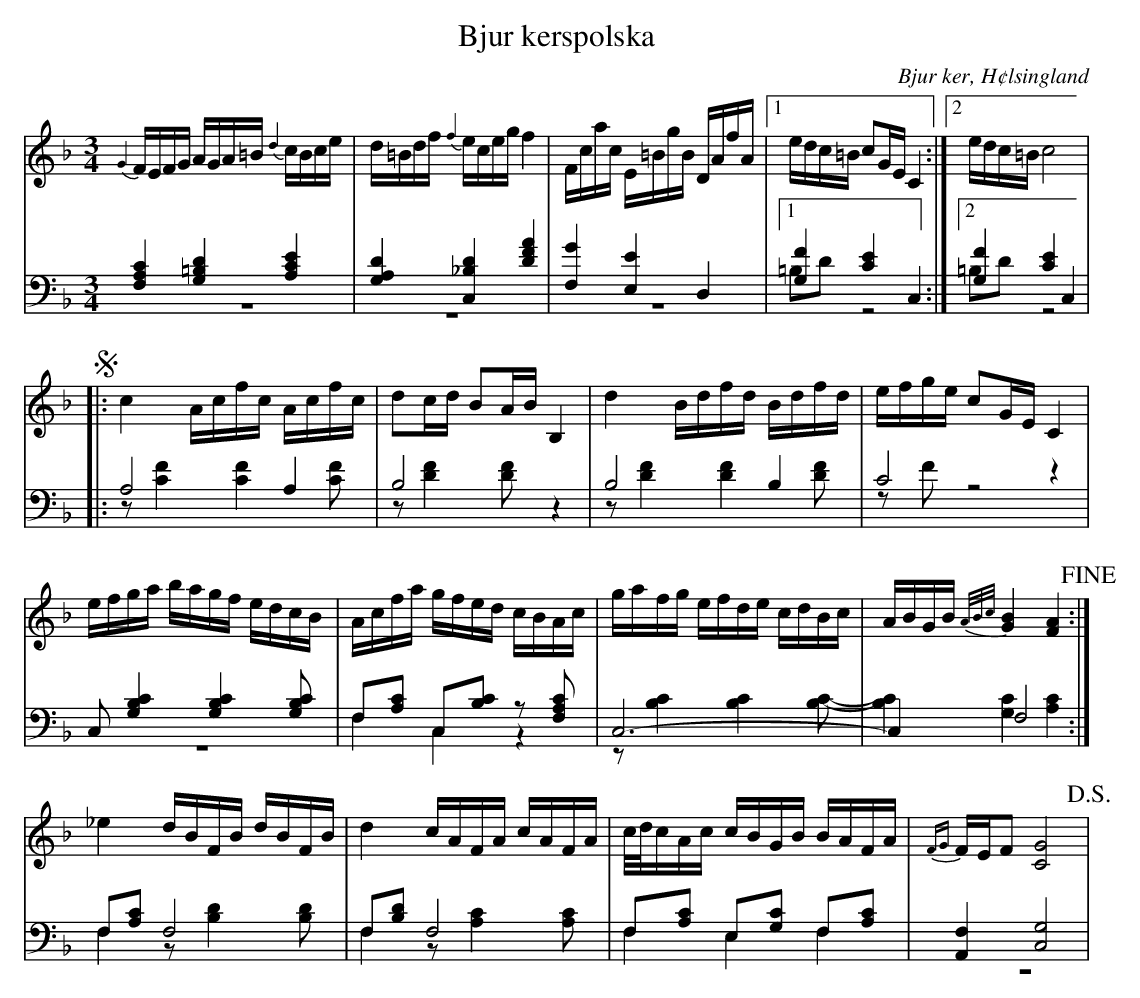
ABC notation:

X:1
T: Bjur kerspolska
O: Bjur ker, H¢lsingland
M: 3/4
L: 1/16
K: F
V:1
V:2
V:3 merge
V:1
{G2}FEFG AGA=B {d2}cBce|d=Bdf {f2}eceg f4|Fcac E=BgB DAfA|1 edc=B c2GE C4:|2 edc=B c8 |
!segno! |:c4 Acfc Acfc|d2cd B2AB B,4|d4 Bdfd Bdfd|efge c2GE C4|
efga bagf edcB|Acfa gfed cBAc|gafg efde cdBc|ABGB {A/B/c/}[G4B4] [F4A4] !fine!:|
_e4 dBFB dBFB|d4 cAFA cAFA|c/d/cAc cBGB BAFA|{FG}FEF2 [C8G8] !D.S.!|
V:2 clef=bass
[F,4A,4C4] [G,4=B,4D4] [A,4C4E4]|[G,4A,4D4] [C,4_B,4D4] [D4F4A4]|[F,4G4] [E,4E4] D,4|1 [G,4F4] [C4E4] C,4:|2 [G,4F4] [C4E4] C,4 |
|:A,8 A,4|B,8 z4|B,8  B,4|C8 z4|
C,2 [G,4B,4C4] [G,4B,4C4] [G,2B,2C2]|F,2[A,2C2] C,2[B,2C2] z2 [F,2A,2C2]|C,12-|C,4 F,8:|
F,2[A,2C2] F,8|F,2[B,2D2] F,8|F,2[A,2C2] E,2[G,2C2] F,2[A,2C2]|[A,,4F,4] [C,8G,8] |
V:3 clef=bass
z12|z12|z12|1 =B,2D2 z8:|2 =B,2D2 z8|
|:z2 [C4F4] [C4F4] [C2F2]|z2 [D4F4] [D2F2] z4|z2 [D4F4] [D4F4] [D2F2]|z2 F2 z8|
z12|F,4 C,4 z4|z2 [B,4C4] [B,4C4] [B,2C2]-|[B,4C4] [G,4C4] [A,4C4]:|
F,4 z2 [B,4D4] [B,2D2]|F,4 z2 [A,4C4] [A,2C2]|F,4 E,4 F,4|z12|
